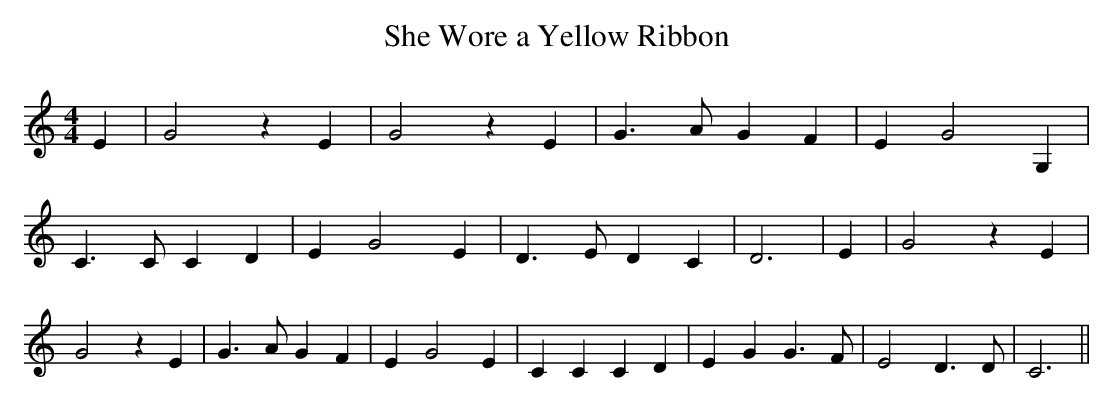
X:1
T:She Wore a Yellow Ribbon
M:4/4
L:1/4
K:C
 E| G2 z E| G2 z E| G3/2 A/2 G F| E G2 G,| C3/2 C/2 C D| E G2 E| D3/2 E/2 D C|\
 D3| E| G2 z E| G2 z E| G3/2 A/2 G F| E G2 E| C C C D| E G G3/2 F/2|\
 E2 D3/2 D/2| C3||
